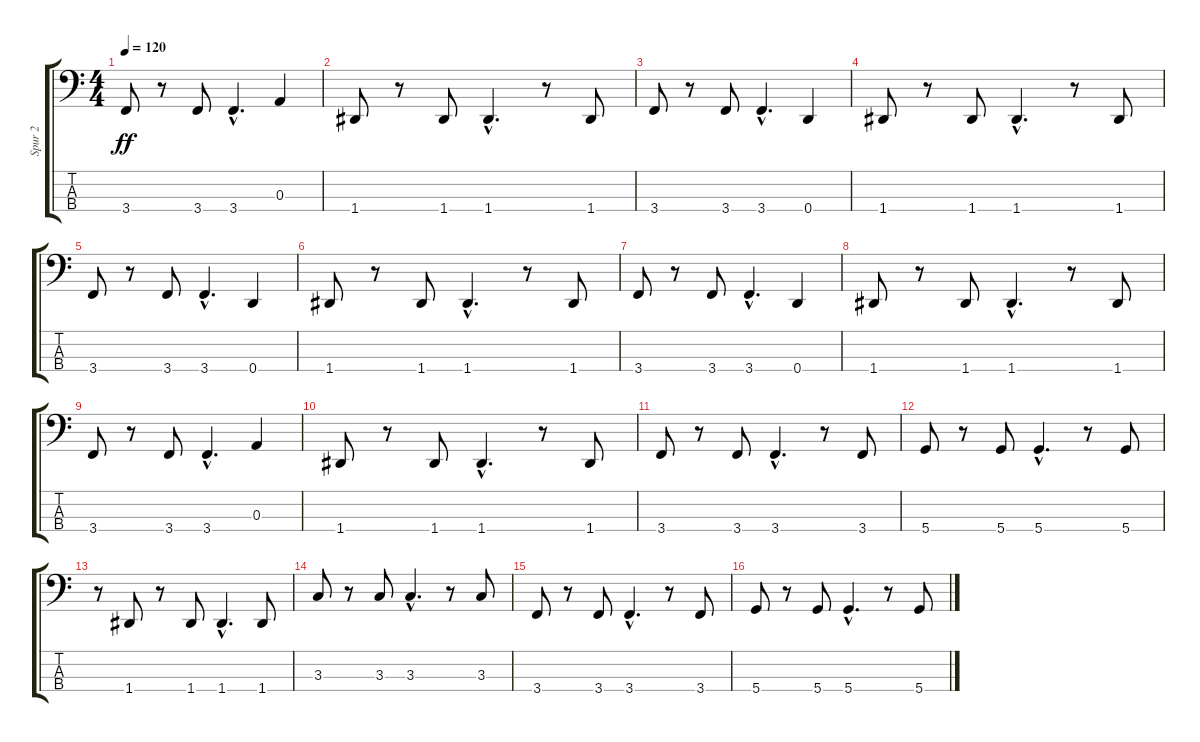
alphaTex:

\track ("Spur 2" "Spur 2") {instrument electricbassfinger}
\staff {score tabs}
\tuning (G2 D2 A1 D1) {hide}
\ts (4 4)
\tempo 120
\clef f4
\ks c
3.4.8{dy ff} r.8 3.4.8 3.4{hac}.4{d} 0.3.4 |
1.4.8 r.8 1.4.8 1.4{hac}.4{d} r.8 1.4.8 |
3.4.8 r.8 3.4.8 3.4{hac}.4{d} 0.4.4 |
1.4.8 r.8 1.4.8 1.4{hac}.4{d} r.8 1.4.8 |
3.4.8 r.8 3.4.8 3.4{hac}.4{d} 0.4.4 |
1.4.8 r.8 1.4.8 1.4{hac}.4{d} r.8 1.4.8 |
3.4.8 r.8 3.4.8 3.4{hac}.4{d} 0.4.4 |
1.4.8 r.8 1.4.8 1.4{hac}.4{d} r.8 1.4.8 |
3.4.8 r.8 3.4.8 3.4{hac}.4{d} 0.3.4 |
1.4.8 r.8 1.4.8 1.4{hac}.4{d} r.8 1.4.8 |
3.4.8 r.8 3.4.8 3.4{hac}.4{d} r.8 3.4.8 |
5.4.8 r.8 5.4.8 5.4{hac}.4{d} r.8 5.4.8 |
r.8 1.4.8 r.8 1.4.8 1.4{hac}.4{d} 1.4.8 |
3.3.8 r.8 3.3.8 3.3{hac}.4{d} r.8 3.3.8 |
3.4.8 r.8 3.4.8 3.4{hac}.4{d} r.8 3.4.8 |
5.4.8 r.8 5.4.8 5.4{hac}.4{d} r.8 5.4.8
